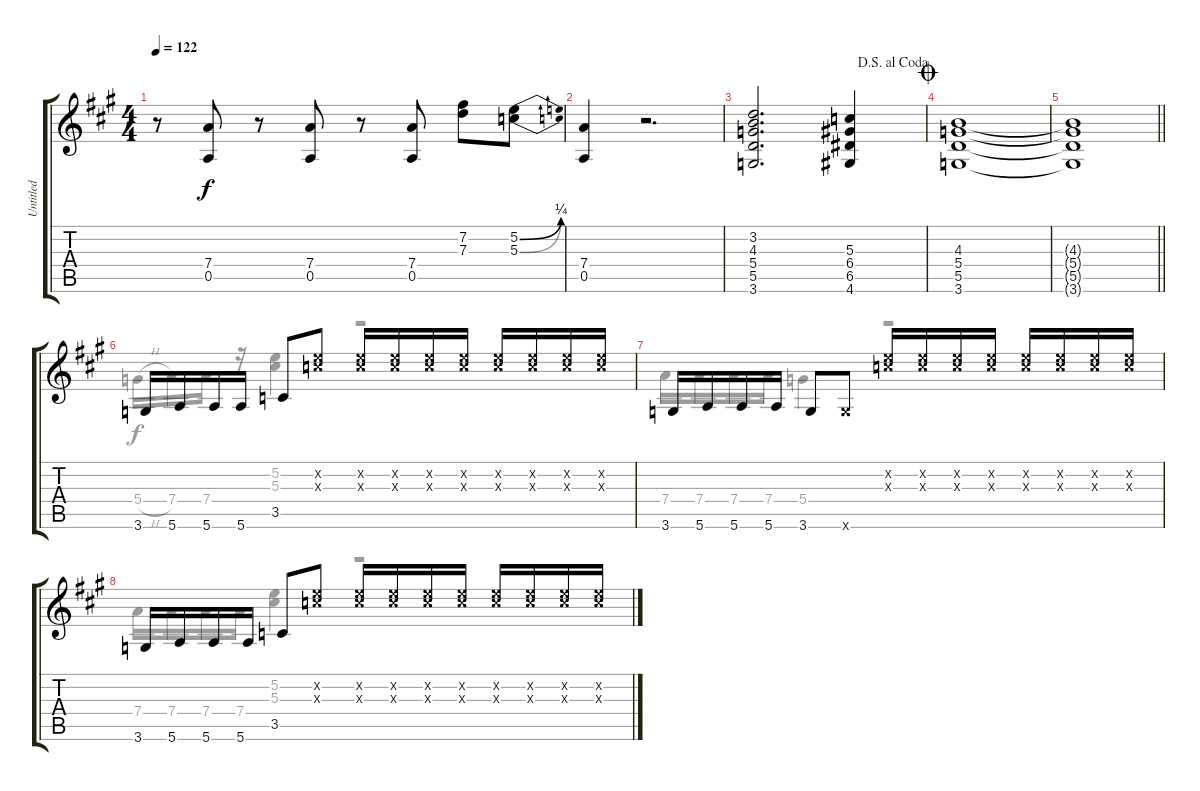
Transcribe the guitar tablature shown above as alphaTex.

\track ("Untitled" "Untitled") {instrument distortionguitar}
\staff {score tabs}
\tuning (E4 B3 G3 D3 A2 E2) {hide}
\voice
\ts (4 4)
\tempo 122
\clef g2
\ks a
r.8{dy f} (7.4 0.5).8 r.8 (7.4 0.5).8 r.8 (7.4 0.5).8 (7.2 7.3).8 (5.2{be (bend 0 0 60 1)} 5.3{be (bend 0 0 60 1)}).8 |
(7.4 0.5).4 r.2{d} |
\jump dalsegnoalcoda
(3.2 4.3 5.4 5.5 3.6).2{d} (5.3 6.4 6.5 4.6).4 |
\jump coda
(4.3 5.4 5.5 3.6).1 |
\barLineRight lightlight
(4.3{t} 5.4{t} 5.5{t} 3.6{t}).1 |
3.6.16 5.6.16 5.6.16 5.6.16 3.5.8 (5.2{x} 5.3{x}).8 (5.2{x} 5.3{x}).16 (5.2{x} 5.3{x}).16 (5.2{x} 5.3{x}).16 (5.2{x} 5.3{x}).16 (5.2{x} 5.3{x}).16 (5.2{x} 5.3{x}).16 (5.2{x} 5.3{x}).16 (5.2{x} 5.3{x}).16 |
3.6.16 5.6.16 5.6.16 5.6.16 3.6.8 3.6{x}.8 (5.2{x} 5.3{x}).16 (5.2{x} 5.3{x}).16 (5.2{x} 5.3{x}).16 (5.2{x} 5.3{x}).16 (5.2{x} 5.3{x}).16 (5.2{x} 5.3{x}).16 (5.2{x} 5.3{x}).16 (5.2{x} 5.3{x}).16 |
3.6.16 5.6.16 5.6.16 5.6.16 3.5.8 (5.2{x} 5.3{x}).8 (5.2{x} 5.3{x}).16 (5.2{x} 5.3{x}).16 (5.2{x} 5.3{x}).16 (5.2{x} 5.3{x}).16 (5.2{x} 5.3{x}).16 (5.2{x} 5.3{x}).16 (5.2{x} 5.3{x}).16 (5.2{x} 5.3{x}).16
\voice
\clef g2
\ottava regular
\simile none
\ks a
|
|
|
|
\barLineRight lightlight
|
5.4{h}.16 7.4.16 7.4.16 r.16 (5.2 5.3).4 r.2 |
7.4.16 7.4.16 7.4.16 7.4.16 5.4.4 r.2 |
7.4.16 7.4.16 7.4.16 7.4.16 (5.2 5.3).4 r.2
